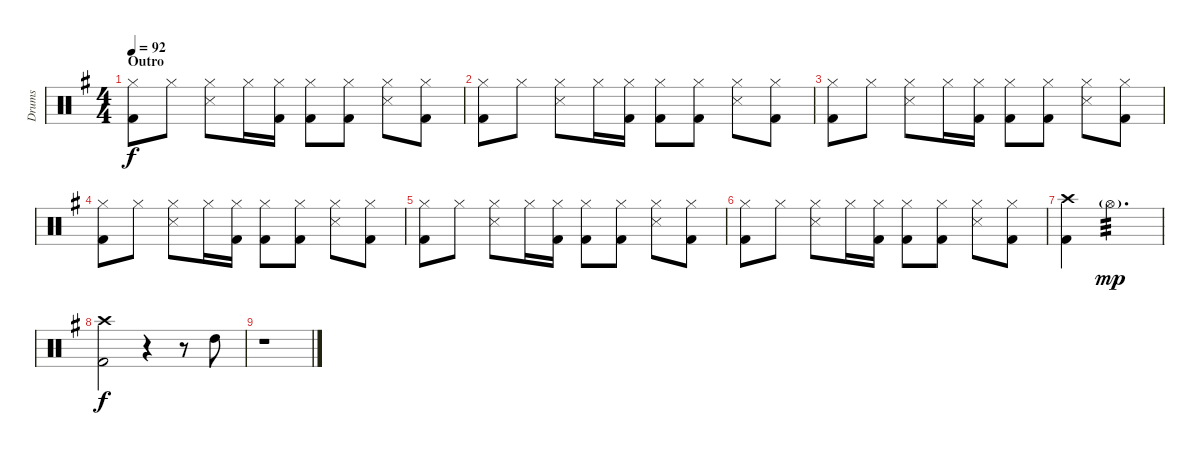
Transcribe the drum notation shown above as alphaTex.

\track ("Drums" "Drums") {instrument percussion}
\staff {score}
\articulation defaults
\ts (4 4)
\section ("" "Outro")
\tempo 92
\clef neutral
\ks g
("Hi-Hat (closed)" "Kick (hit) 2").8{dy f} "Hi-Hat (closed)".8 ("Hi-Hat (closed)" "Snare (side stick) 3").8 "Hi-Hat (closed)".16 ("Hi-Hat (closed)" "Kick (hit) 2").16 ("Hi-Hat (closed)" "Kick (hit) 2").8 ("Hi-Hat (closed)" "Kick (hit) 2").8 ("Hi-Hat (closed)" "Snare (side stick) 3").8 ("Hi-Hat (closed)" "Kick (hit) 2").8 |
("Hi-Hat (closed)" "Kick (hit) 2").8 "Hi-Hat (closed)".8 ("Hi-Hat (closed)" "Snare (side stick) 3").8 "Hi-Hat (closed)".16 ("Hi-Hat (closed)" "Kick (hit) 2").16 ("Hi-Hat (closed)" "Kick (hit) 2").8 ("Hi-Hat (closed)" "Kick (hit) 2").8 ("Hi-Hat (closed)" "Snare (side stick) 3").8 ("Hi-Hat (closed)" "Kick (hit) 2").8 |
("Hi-Hat (closed)" "Kick (hit) 2").8 "Hi-Hat (closed)".8 ("Hi-Hat (closed)" "Snare (side stick) 3").8 "Hi-Hat (closed)".16 ("Hi-Hat (closed)" "Kick (hit) 2").16 ("Hi-Hat (closed)" "Kick (hit) 2").8 ("Hi-Hat (closed)" "Kick (hit) 2").8 ("Hi-Hat (closed)" "Snare (side stick) 3").8 ("Hi-Hat (closed)" "Kick (hit) 2").8 |
("Hi-Hat (closed)" "Kick (hit) 2").8 "Hi-Hat (closed)".8 ("Hi-Hat (closed)" "Snare (side stick) 3").8 "Hi-Hat (closed)".16 ("Hi-Hat (closed)" "Kick (hit) 2").16 ("Hi-Hat (closed)" "Kick (hit) 2").8 ("Hi-Hat (closed)" "Kick (hit) 2").8 ("Hi-Hat (closed)" "Snare (side stick) 3").8 ("Hi-Hat (closed)" "Kick (hit) 2").8 |
("Hi-Hat (closed)" "Kick (hit) 2").8 "Hi-Hat (closed)".8 ("Hi-Hat (closed)" "Snare (side stick) 3").8 "Hi-Hat (closed)".16 ("Hi-Hat (closed)" "Kick (hit) 2").16 ("Hi-Hat (closed)" "Kick (hit) 2").8 ("Hi-Hat (closed)" "Kick (hit) 2").8 ("Hi-Hat (closed)" "Snare (side stick) 3").8 ("Hi-Hat (closed)" "Kick (hit) 2").8 |
("Hi-Hat (closed)" "Kick (hit) 2").8 "Hi-Hat (closed)".8 ("Hi-Hat (closed)" "Snare (side stick) 3").8 "Hi-Hat (closed)".16 ("Hi-Hat (closed)" "Kick (hit) 2").16 ("Hi-Hat (closed)" "Kick (hit) 2").8 ("Hi-Hat (closed)" "Kick (hit) 2").8 ("Hi-Hat (closed)" "Snare (side stick) 3").8 ("Hi-Hat (closed)" "Kick (hit) 2").8 |
("Crash high (hit)" "Kick (hit) 2").4 "Hi-Hat (open)"{g}.2{d tp 3 dy mp} |
("Crash high (hit)" "Kick (hit) 2").2{dy f} r.4 r.8 "High Tom (hit)".8 |
r.1
